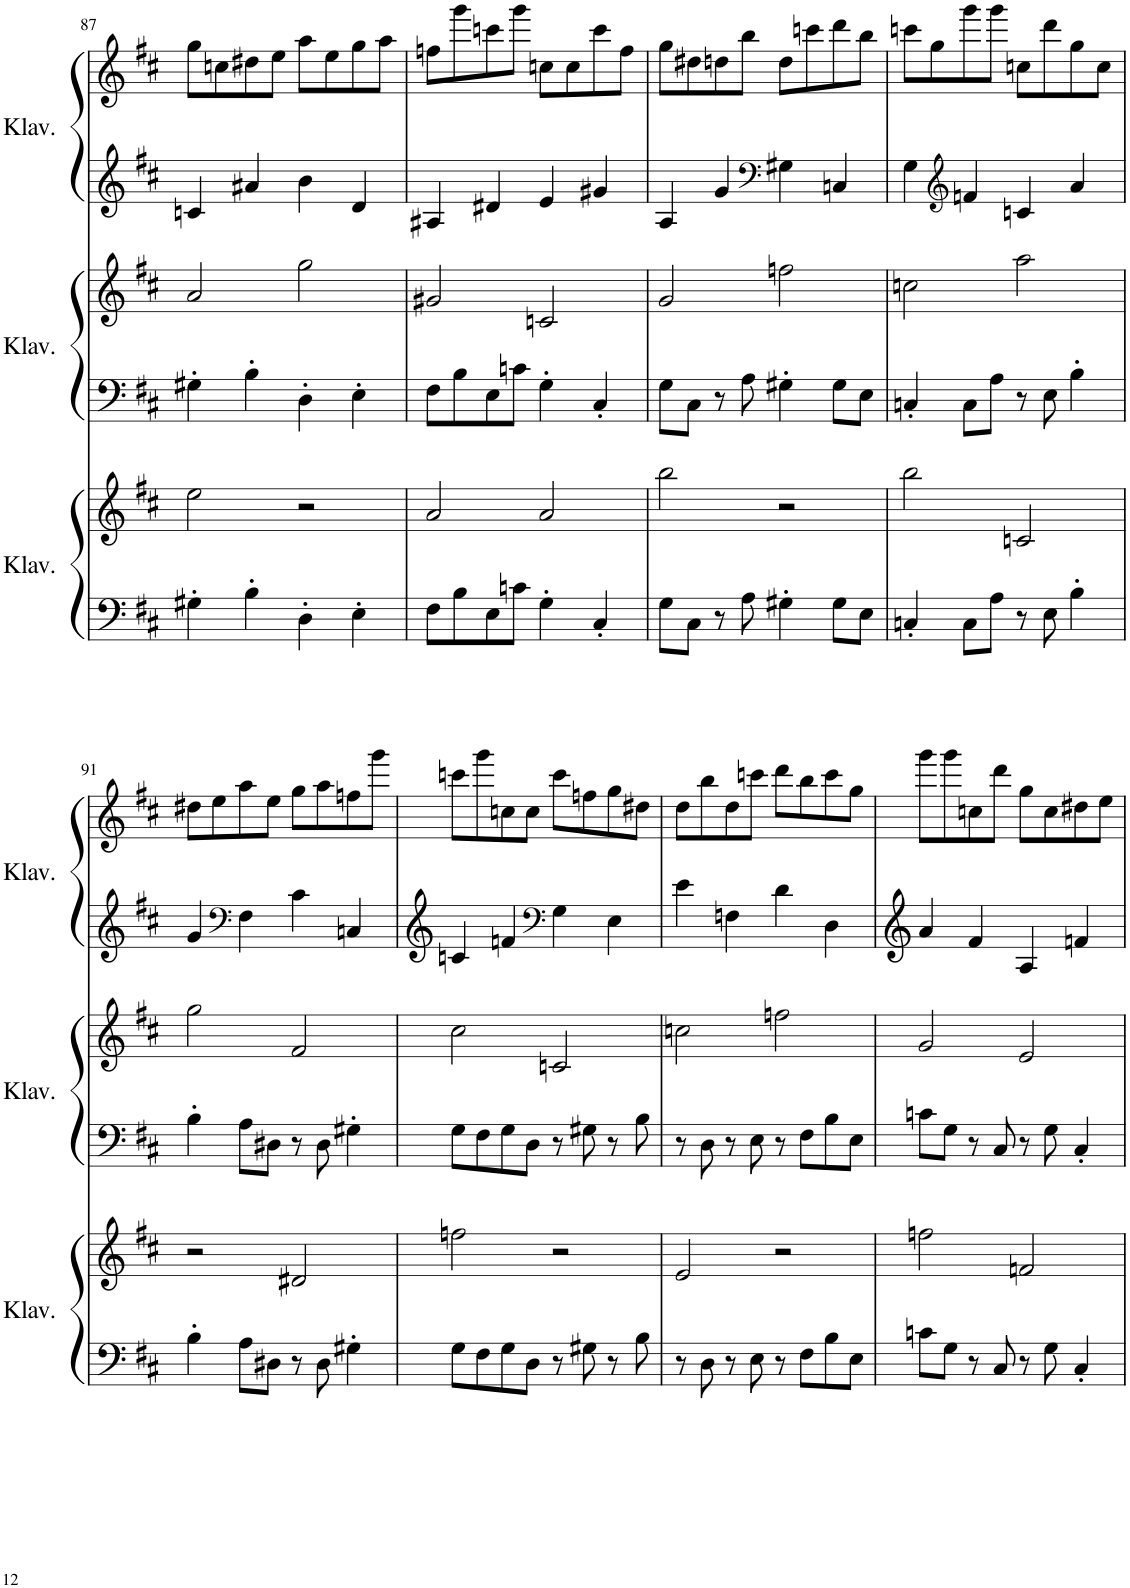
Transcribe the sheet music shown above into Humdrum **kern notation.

**kern	**kern	**kern	**kern	**kern	**kern
*part3	*part3	*part2	*part2	*part1	*part1
*staff6	*staff5	*staff4	*staff3	*staff2	*staff1
*I"Klavier	*	*I"Klavier	*	*I"Klavier	*
*I'Klav.	*	*I'Klav.	*	*I'Klav.	*
!!LO:PB:g=z
*clefG2	*clefG2	*clefG2	*clefG2	*clefG2	*clefG2
*k[f#c#]	*k[f#c#]	*k[f#c#]	*k[f#c#]	*k[f#c#]	*k[f#c#]
*M4/4	*M4/4	*M4/4	*M4/4	*M4/4	*M4/4
=87	=87	=87	=87	=87	=87
4G#X'\	2ee\	4G#X'\	2a/	4cn/	8gg\L
.	.	.	.	.	8ccn\
4B'\	.	4B'\	.	4a#X/	8dd#X\
.	.	.	.	.	8ee\J
4D'\	2r	4D'\	2gg\	4b\	8aa\L
.	.	.	.	.	8ee\
4E'\	.	4E'\	.	4d/	8gg\
.	.	.	.	.	8aa\J
=88	=88	=88	=88	=88	=88
8F#\L	2a/	8F#\L	2g#X/	4A#X/	8ffn\L
8B\	.	8B\	.	.	8ggg\
8E\	.	8E\	.	4d#X/	8cccn\
8cn\J	.	8cn\J	.	.	8ggg\J
4G'\	2a/	4G'\	2cn/	4e/	8ccn\L
.	.	.	.	.	8cc\
4C#'/	.	4C#'/	.	4g#X/	8ccc\
.	.	.	.	.	8ff\J
=89	=89	=89	=89	=89	=89
8G\L	2bb\	8G\L	2g/	4A/	8gg\L
8C#\J	.	8C#\J	.	.	8dd#X\
8r	.	8r	.	4g/	8ddn\
8A\	.	8A\	.	.	8bb\J
*	*	*	*	*clefF4	*
4G#X'\	2r	4G#X'\	2ffn\	4G#X\	8dd\L
.	.	.	.	.	8cccn\
8G#\L	.	8G#\L	.	4Cn/	8ddd\
8E\J	.	8E\J	.	.	8bb\J
=90	=90	=90	=90	=90	=90
4Cn'/	2bb\	4Cn'/	2ccn\	4G\	8cccn\L
.	.	.	.	.	8gg\
*	*	*	*	*clefG2	*
8C\L	.	8C\L	.	4fn/	8ggg\
8A\J	.	8A\J	.	.	8ggg\J
8r	2cn/	8r	2aa\	4cn/	8ccn\L
8E\	.	8E\	.	.	8ddd\
4B'\	.	4B'\	.	4a/	8gg\
.	.	.	.	.	8cc\J
!!LO:LB:g=z
=91	=91	=91	=91	=91	=91
4B'\	2r	4B'\	2gg\	4g/	8dd#X\L
.	.	.	.	.	8ee\
*	*	*	*	*clefF4	*
8A\L	.	8A\L	.	4F#\	8aa\
8D#X\J	.	8D#X\J	.	.	8ee\J
8r	2d#X/	8r	2f#/	4c#\	8gg\L
8D#\	.	8D#\	.	.	8aa\
4G#X'\	.	4G#X'\	.	4Cn/	8ffn\
.	.	.	.	.	8ggg\J
=92	=92	=92	=92	=92	=92
8G\L	2ffn\	8G\L	2cc#\	4cn/	8cccn\L
8F#\	.	8F#\	.	.	8ggg\
8G\	.	8G\	.	4fn/	8ccn\
8D\J	.	8D\J	.	.	8cc\J
*	*	*	*	*clefF4	*
8r	2r	8r	2cn/	4G\	8ccc\L
8G#X\	.	8G#X\	.	.	8ffn\
8r	.	8r	.	4E\	8gg\
8B\	.	8B\	.	.	8dd#X\J
=93	=93	=93	=93	=93	=93
8r	2e/	8r	2ccn\	4e\	8dd\L
8D\	.	8D\	.	.	8bb\
8r	.	8r	.	4Fn\	8dd\
8E\	.	8E\	.	.	8cccn\J
8r	2r	8r	2ffn\	4d\	8ddd\L
8F#\L	.	8F#\L	.	.	8bb\
8B\	.	8B\	.	4D\	8ccc\
8E\J	.	8E\J	.	.	8gg\J
=94	=94	=94	=94	=94	=94
8cn\L	2ffn\	8cn\L	2g/	4a/	8ggg\L
8G\J	.	8G\J	.	.	8ggg\
8r	.	8r	.	4f#/	8ccn\
8C#/	.	8C#/	.	.	8ddd\J
8r	2fn/	8r	2e/	4A/	8gg\L
8G\	.	8G\	.	.	8cc\
4C#'/	.	4C#'/	.	4fn/	8dd#X\
.	.	.	.	.	8ee\J
=	=	=	=	=	=
*-	*-	*-	*-	*-	*-
